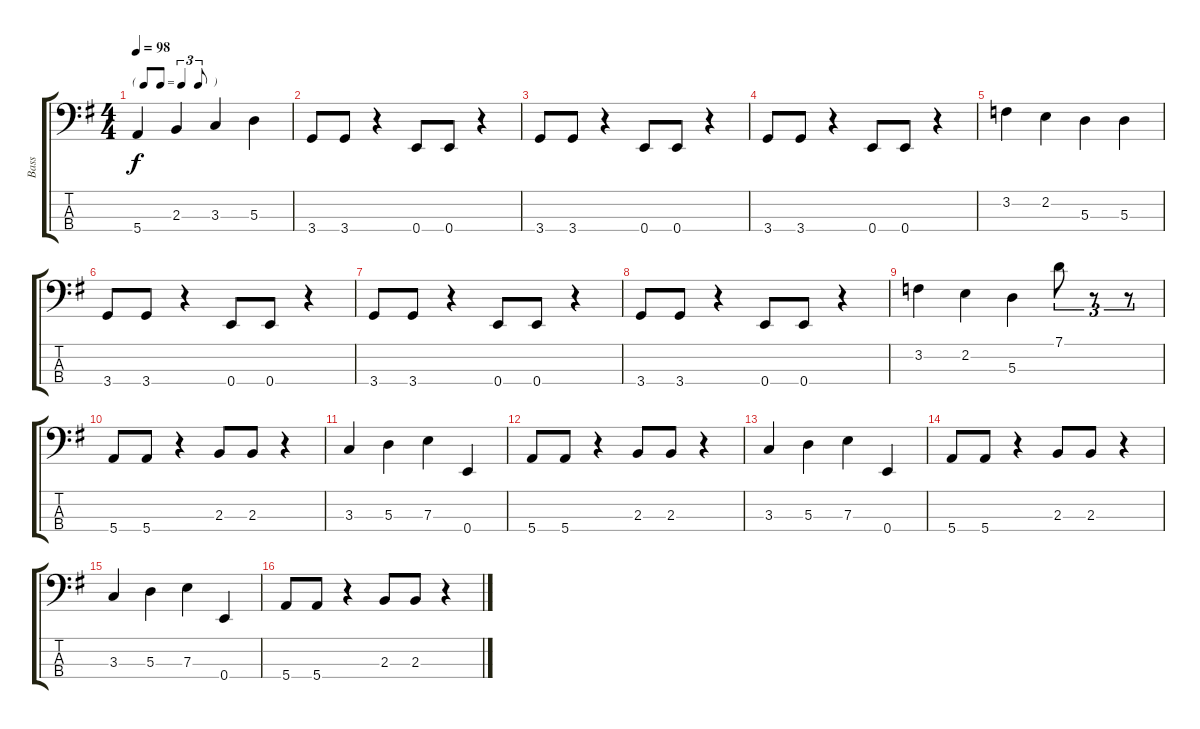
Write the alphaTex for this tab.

\track ("Bass" "Bass") {instrument electricbasspick}
\staff {score tabs}
\tuning (G2 D2 A1 E1) {hide}
\ts (4 4)
\tf triplet8th
\tempo 98
\clef f4
\ks g
5.4.4{dy f} 2.3.4 3.3.4 5.3.4 |
3.4.8 3.4.8 r.4 0.4.8 0.4.8 r.4 |
3.4.8 3.4.8 r.4 0.4.8 0.4.8 r.4 |
3.4.8 3.4.8 r.4 0.4.8 0.4.8 r.4 |
3.2.4 2.2.4 5.3.4 5.3.4 |
3.4.8 3.4.8 r.4 0.4.8 0.4.8 r.4 |
3.4.8 3.4.8 r.4 0.4.8 0.4.8 r.4 |
3.4.8 3.4.8 r.4 0.4.8 0.4.8 r.4 |
3.2.4 2.2.4 5.3.4 7.1.8{tu (3 2)} r.8{tu (3 2)} r.8{tu (3 2)} |
5.4.8 5.4.8 r.4 2.3.8 2.3.8 r.4 |
3.3.4 5.3.4 7.3.4 0.4.4 |
5.4.8 5.4.8 r.4 2.3.8 2.3.8 r.4 |
3.3.4 5.3.4 7.3.4 0.4.4 |
5.4.8 5.4.8 r.4 2.3.8 2.3.8 r.4 |
3.3.4 5.3.4 7.3.4 0.4.4 |
5.4.8 5.4.8 r.4 2.3.8 2.3.8 r.4
